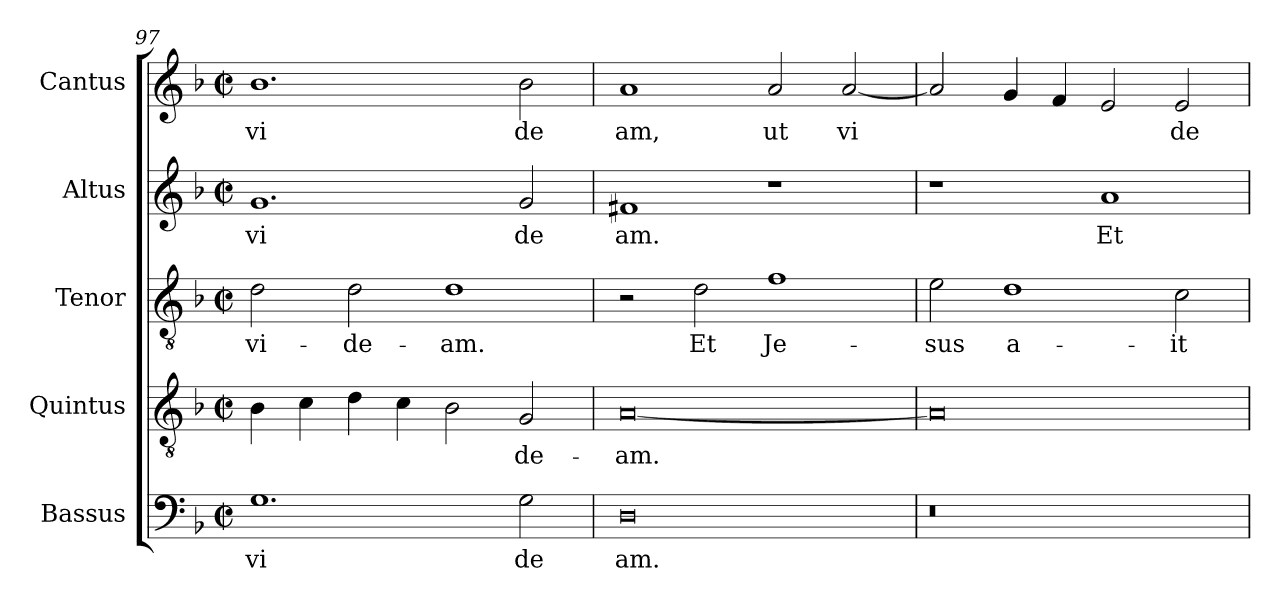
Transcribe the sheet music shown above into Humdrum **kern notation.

**kern	**text	**kern	**text	**kern	**text	**kern	**text	**kern	**text
*part5	*part5	*part4	*part4	*part3	*part3	*part2	*part2	*part1	*part1
*staff5	*staff5	*staff4	*staff4	*staff3	*staff3	*staff2	*staff2	*staff1	*staff1
*I"Bassus	*	*I"Quintus	*	*I"Tenor	*	*I"Altus	*	*I"Cantus	*
*clefF4	*	*clefGv2	*	*clefGv2	*	*clefG2	*	*clefG2	*
*k[b-]	*	*k[b-]	*	*k[b-]	*	*k[b-]	*	*k[b-]	*
*F:	*	*F:	*	*F:	*	*F:	*	*F:	*
*M2/2	*	*M2/2	*	*M2/2	*	*M2/2	*	*M2/2	*
*met(c|)	*	*met(c|)	*	*met(c|)	*	*met(c|)	*	*met(c|)	*
=97	=97	=97	=97	=97	=97	=97	=97	=97	=97
!	!LO:LY:b:cj	!	!LO:LY:b:cj	!	!LO:LY:b:cj	!	!LO:LY:b:cj	!	!LO:LY:b:cj
1.G	vi	4B-\	--	2d\	vi-	1.g	vi	1.b-	vi
!	!	!	!LO:LY:b:cj	!	!	!	!	!	!
.	.	4c\	--	.	.	.	.	.	.
!	!	!	!LO:LY:b:cj	!	!LO:LY:b:cj	!	!	!	!
.	.	4d\	--	2d\	-de-	.	.	.	.
!	!	!	!LO:LY:b:cj	!	!	!	!	!	!
.	.	4c\	--	.	.	.	.	.	.
!	!	!	!LO:LY:b:cj	!	!LO:LY:b:cj	!	!	!	!
.	.	2B-\	--	1d	-am.	.	.	.	.
!	!LO:LY:b:cj	!	!LO:LY:b:cj	!	!	!	!LO:LY:b:cj	!	!LO:LY:b:cj
2G\	de	2G/	-de-	.	.	2g/	de	2b-\	de
=98	=98	=98	=98	=98	=98	=98	=98	=98	=98
!	!LO:LY:b:cj	!	!LO:LY:b:cj	!	!	!	!LO:LY:b:cj	!	!LO:LY:b:cj
0D	am.	[<0A	-am.	2r	.	1f#X	am.	1a	am,
!	!	!	!	!	!LO:LY:b:cj	!	!	!	!
.	.	.	.	2d\	Et	.	.	.	.
!	!	!	!	!	!LO:LY:b:cj	!	!	!	!LO:LY:b:cj
.	.	.	.	1f	Je-	1r	.	2a/	ut
!	!	!	!	!	!	!	!	!	!LO:LY:b:cj
.	.	.	.	.	.	.	.	[<2a/	vi
=99	=99	=99	=99	=99	=99	=99	=99	=99	=99
!	!	!	!LO:LY:b:cj	!	!LO:LY:b:cj	!	!	!	!LO:LY:b:cj
0r	.	0A]	.	2e\	-sus	1r	.	2a/]	.
!	!	!	!	!	!LO:LY:b:cj	!	!	!	!LO:LY:b:cj
.	.	.	.	1d	a-	.	.	4g/	.
!	!	!	!	!	!	!	!	!	!LO:LY:b:cj
.	.	.	.	.	.	.	.	4f/	.
!	!	!	!	!	!	!	!LO:LY:b:cj	!	!LO:LY:b:cj
.	.	.	.	.	.	1a	Et	2e/	.
!	!	!	!	!	!LO:LY:b:cj	!	!	!	!LO:LY:b:cj
.	.	.	.	2c\	-it	.	.	2e/	de
=	=	=	=	=	=	=	=	=	=
*-	*-	*-	*-	*-	*-	*-	*-	*-	*-
